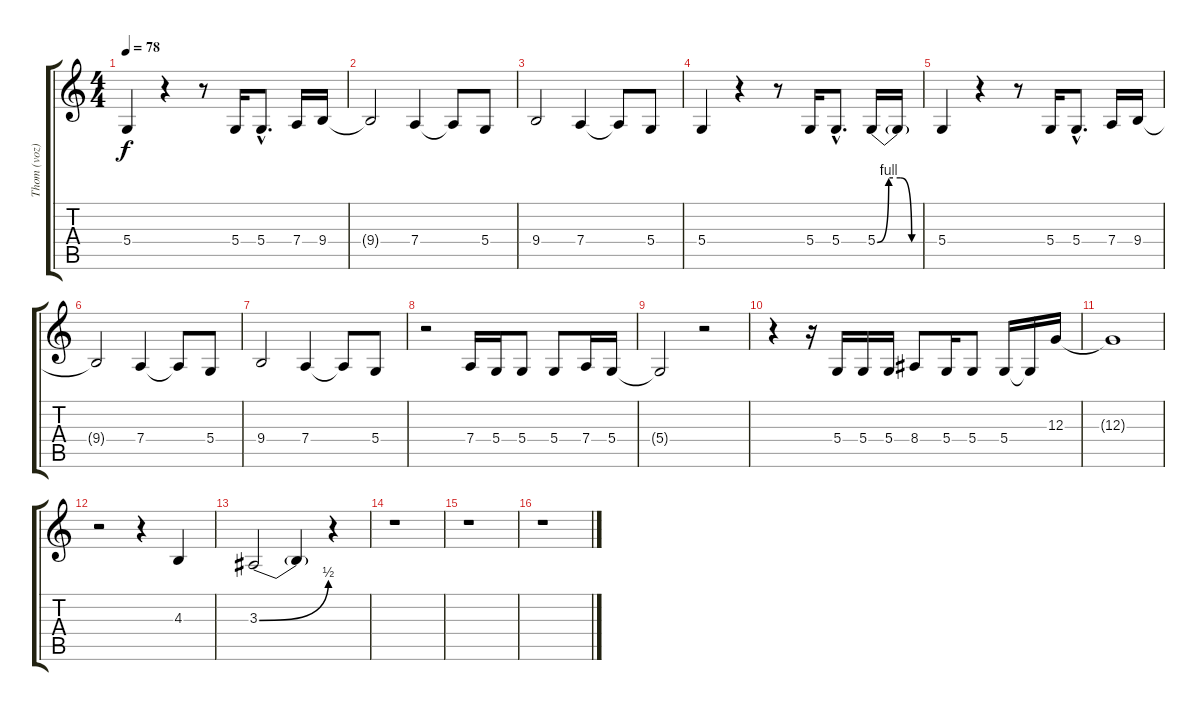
\track ("Thom (voz)" "Thom (voz)") {instrument synthvoice}
\staff {score tabs}
\tuning (E4 B3 G3 D3 A2 E2) {hide}
\ts (4 4)
\tempo 78
\clef g2
\ks c
5.4.4{dy f} r.4 r.8 5.4.16 5.4{hac}.8{d} 7.4.16 9.4.16 |
9.4{t}.2 7.4.4 7.4{t}.8 5.4.8 |
9.4.2 7.4.4 7.4{t}.8 5.4.8 |
5.4.4 r.4 r.8 5.4.16 5.4{hac}.8{d} 5.4{be (custom 0 0 15 4 30 4 45 0 60 0)}.16 5.4{t}.16 |
5.4.4 r.4 r.8 5.4.16 5.4{hac}.8{d} 7.4.16 9.4.16 |
9.4{t}.2 7.4.4 7.4{t}.8 5.4.8 |
9.4.2 7.4.4 7.4{t}.8 5.4.8 |
r.2 7.4.16 5.4.16 5.4.8 5.4.8 7.4.16 5.4.16 |
5.4{t}.2 r.2 |
r.4 r.16 5.4.16 5.4.16 5.4.16 8.4.8 5.4.16 5.4.8 5.4.16 5.4{t}.16 12.3.16 |
12.3{t}.1 |
r.2 r.4 4.3.4 |
3.3{be (bend 0 0 60 2)}.2 3.3{t}.4 r.4 |
r.1 |
r.1 |
r.1
